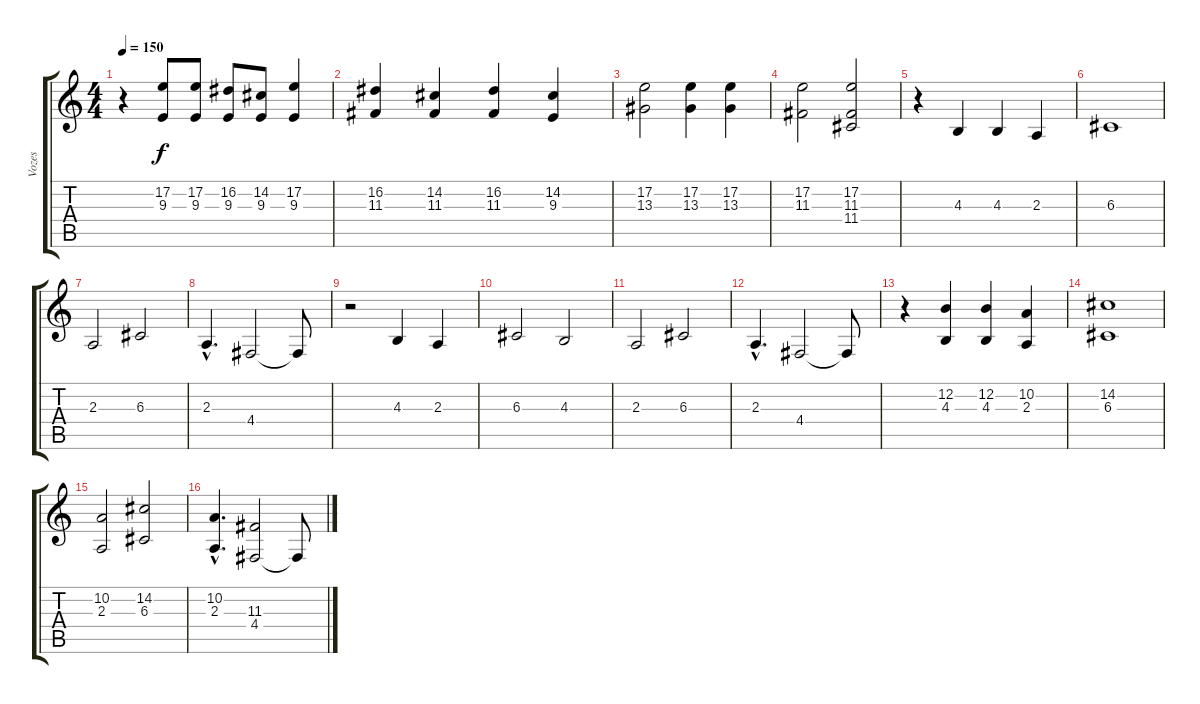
\track ("Vozes" "Vozes") {instrument synthvoice}
\staff {score tabs}
\tuning (E4 B3 G3 D3 A2 E2) {hide}
\ts (4 4)
\tempo 150
\clef g2
\ks c
r.4{dy f} (17.2 9.3).8 (17.2 9.3).8 (16.2 9.3).8 (14.2 9.3).8 (17.2 9.3).4 |
(16.2 11.3).4 (14.2 11.3).4 (16.2 11.3).4 (14.2 9.3).4 |
(17.2 13.3).2 (17.2 13.3).4 (17.2 13.3).4 |
(17.2 11.3).2 (17.2 11.3 11.4).2 |
r.4 4.3.4 4.3.4 2.3.4 |
6.3.1 |
2.3.2 6.3.2 |
2.3{hac}.4{d} 4.4.2 4.4{t}.8 |
r.2 4.3.4 2.3.4 |
6.3.2 4.3.2 |
2.3.2 6.3.2 |
2.3{hac}.4{d} 4.4.2 4.4{t}.8 |
r.4 (12.2 4.3).4 (12.2 4.3).4 (10.2 2.3).4 |
(14.2 6.3).1 |
(10.2 2.3).2 (14.2 6.3).2 |
(10.2{hac} 2.3{hac}).4{d} (11.3 4.4).2 4.4{t}.8
